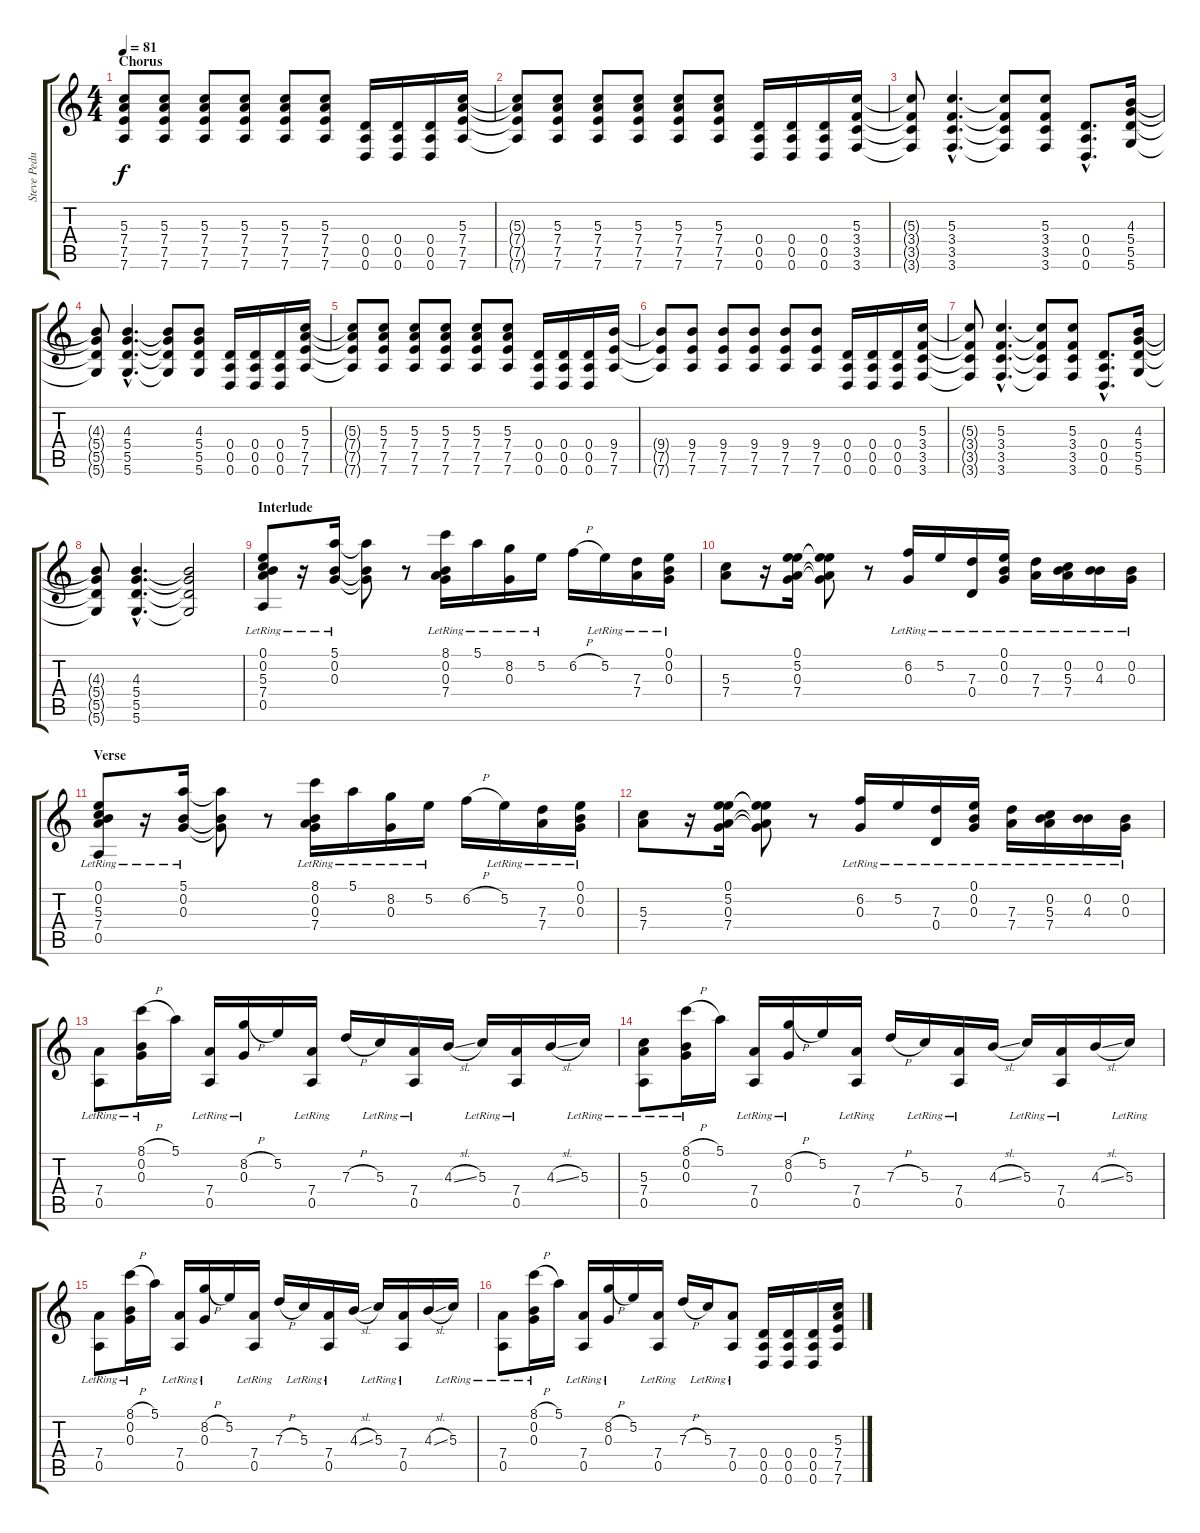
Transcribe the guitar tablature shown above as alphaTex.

\track ("Steve Pedulla" "Steve Pedu") {instrument electricguitarclean}
\staff {score tabs}
\tuning (E4 B3 G3 D3 A2 D2) {hide}
\ts (4 4)
\section ("" "Chorus")
\tempo 81
\clef g2
\ks c
(5.3 7.4 7.5 7.6).8{dy f instrument distortionguitar} (5.3 7.4 7.5 7.6).8 (5.3 7.4 7.5 7.6).8 (5.3 7.4 7.5 7.6).8 (5.3 7.4 7.5 7.6).8 (5.3 7.4 7.5 7.6).8 (0.4 0.5 0.6).16 (0.4 0.5 0.6).16 (0.4 0.5 0.6).16 (5.3 7.4 7.5 7.6).16 |
(5.3{t} 7.4{t} 7.5{t} 7.6{t}).8 (5.3 7.4 7.5 7.6).8 (5.3 7.4 7.5 7.6).8 (5.3 7.4 7.5 7.6).8 (5.3 7.4 7.5 7.6).8 (5.3 7.4 7.5 7.6).8 (0.4 0.5 0.6).16 (0.4 0.5 0.6).16 (0.4 0.5 0.6).16 (5.3 3.4 3.5 3.6).16 |
(5.3{t} 3.4{t} 3.5{t} 3.6{t}).8 (5.3{hac} 3.4{hac} 3.5{hac} 3.6{hac}).4{d} (5.3{t} 3.4{t} 3.5{t} 3.6{t}).8 (5.3 3.4 3.5 3.6).8 (0.4{hac} 0.5{hac} 0.6{hac}).8{d} (4.3 5.4 5.5 5.6).16 |
(4.3{t} 5.4{t} 5.5{t} 5.6{t}).8 (4.3{hac} 5.4{hac} 5.5{hac} 5.6{hac}).4{d} (4.3{t} 5.4{t} 5.5{t} 5.6{t}).8 (4.3 5.4 5.5 5.6).8 (0.4 0.5 0.6).16 (0.4 0.5 0.6).16 (0.4 0.5 0.6).16 (5.3 7.4 7.5 7.6).16 |
(5.3{t} 7.4{t} 7.5{t} 7.6{t}).8 (5.3 7.4 7.5 7.6).8 (5.3 7.4 7.5 7.6).8 (5.3 7.4 7.5 7.6).8 (5.3 7.4 7.5 7.6).8 (5.3 7.4 7.5 7.6).8 (0.4 0.5 0.6).16 (0.4 0.5 0.6).16 (0.4 0.5 0.6).16 (9.4 7.5 7.6).16 |
(9.4{t} 7.5{t} 7.6{t}).8 (9.4 7.5 7.6).8 (9.4 7.5 7.6).8 (9.4 7.5 7.6).8 (9.4 7.5 7.6).8 (9.4 7.5 7.6).8 (0.4 0.5 0.6).16 (0.4 0.5 0.6).16 (0.4 0.5 0.6).16 (5.3 3.4 3.5 3.6).16 |
(5.3{t} 3.4{t} 3.5{t} 3.6{t}).8 (5.3{hac} 3.4{hac} 3.5{hac} 3.6{hac}).4{d} (5.3{t} 3.4{t} 3.5{t} 3.6{t}).8 (5.3 3.4 3.5 3.6).8 (0.4{hac} 0.5{hac} 0.6{hac}).8{d} (4.3 5.4 5.5 5.6).16 |
(4.3{t} 5.4{t} 5.5{t} 5.6{t}).8 (4.3{hac} 5.4{hac} 5.5{hac} 5.6{hac}).4{d} (4.3{t} 5.4{t} 5.5{t} 5.6{t}).2 |
\section ("" "Interlude")
(0.1{lr} 0.2{lr} 5.3{lr} 7.4{lr} 0.5{lr}).8{instrument electricguitarclean} r.16 (5.1{lr} 0.2{lr} 0.3{lr}).16 (5.1{t} 0.2{t} 0.3{t}).8 r.8 (8.1{lr} 0.2{lr} 0.3{lr} 7.4{lr}).16 5.1{lr}.16 (8.2{lr} 0.3{lr}).16 5.2{lr}.16 6.2{h}.16 5.2{lr}.16 (7.3{lr} 7.4{lr}).16 (0.1{lr} 0.2{lr} 0.3{lr}).16 |
(5.3 7.4).8 r.16 (0.1 5.2 0.3 7.4).16 (0.1{t} 5.2{t} 0.3{t} 7.4{t}).8 r.8 (6.2{lr} 0.3{lr}).16 5.2{lr}.16 (7.3{lr} 0.4{lr}).16 (0.1{lr} 0.2{lr} 0.3{lr}).16 (7.3{lr} 7.4{lr}).16 (0.2{lr} 5.3{lr} 7.4{lr}).16 (0.2{lr} 4.3{lr}).16 (0.2{lr} 0.3{lr}).16 |
\section ("" "Verse")
(0.1{lr} 0.2{lr} 5.3{lr} 7.4{lr} 0.5{lr}).8 r.16 (5.1{lr} 0.2{lr} 0.3{lr}).16 (5.1{t} 0.2{t} 0.3{t}).8 r.8 (8.1{lr} 0.2{lr} 0.3{lr} 7.4{lr}).16 5.1{lr}.16 (8.2{lr} 0.3{lr}).16 5.2{lr}.16 6.2{h}.16 5.2{lr}.16 (7.3{lr} 7.4{lr}).16 (0.1{lr} 0.2{lr} 0.3{lr}).16 |
(5.3 7.4).8 r.16 (0.1 5.2 0.3 7.4).16 (0.1{t} 5.2{t} 0.3{t} 7.4{t}).8 r.8 (6.2{lr} 0.3{lr}).16 5.2{lr}.16 (7.3{lr} 0.4{lr}).16 (0.1{lr} 0.2{lr} 0.3{lr}).16 (7.3{lr} 7.4{lr}).16 (0.2{lr} 5.3{lr} 7.4{lr}).16 (0.2{lr} 4.3{lr}).16 (0.2{lr} 0.3{lr}).16 |
(7.4{lr} 0.5{lr}).8 (8.1{h} 0.2{lr} 0.3{lr}).16 5.1.16 (7.4{lr} 0.5{lr}).16 (8.2{h} 0.3{lr}).16 5.2.16 (7.4{lr} 0.5{lr}).16 7.3{h}.16 5.3{lr}.16 (7.4{lr} 0.5{lr}).16 4.3{sl}.16 5.3{lr}.16 (7.4{lr} 0.5{lr}).16 4.3{sl}.16 5.3{lr}.16 |
(5.3{lr} 7.4{lr} 0.5{lr}).8 (8.1{h} 0.2{lr} 0.3{lr}).16 5.1.16 (7.4{lr} 0.5{lr}).16 (8.2{h} 0.3{lr}).16 5.2.16 (7.4{lr} 0.5{lr}).16 7.3{h}.16 5.3{lr}.16 (7.4{lr} 0.5{lr}).16 4.3{sl}.16 5.3{lr}.16 (7.4{lr} 0.5{lr}).16 4.3{sl}.16 5.3{lr}.16 |
(7.4{lr} 0.5{lr}).8 (8.1{h} 0.2{lr} 0.3{lr}).16 5.1.16 (7.4{lr} 0.5{lr}).16 (8.2{h} 0.3{lr}).16 5.2.16 (7.4{lr} 0.5{lr}).16 7.3{h}.16 5.3{lr}.16 (7.4{lr} 0.5{lr}).16 4.3{sl}.16 5.3{lr}.16 (7.4{lr} 0.5{lr}).16 4.3{sl}.16 5.3{lr}.16 |
(7.4{lr} 0.5{lr}).8 (8.1{h} 0.2{lr} 0.3{lr}).16 5.1.16 (7.4{lr} 0.5{lr}).16 (8.2{h} 0.3{lr}).16 5.2.16 (7.4{lr} 0.5{lr}).16 7.3{h}.16 5.3{lr}.16 (7.4{lr} 0.5{lr}).8 (0.4 0.5 0.6).16{instrument distortionguitar} (0.4 0.5 0.6).16 (0.4 0.5 0.6).16 (5.3 7.4 7.5 7.6).16
